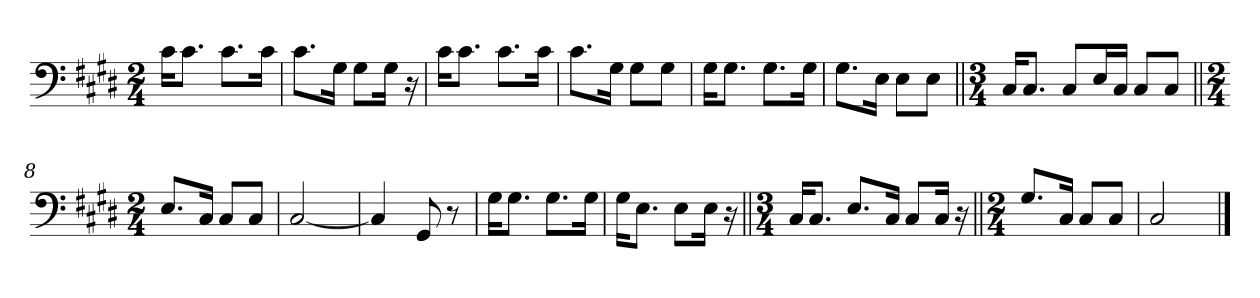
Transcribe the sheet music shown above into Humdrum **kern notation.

**kern
*part1
*staff1
*clefF4
*k[f#c#g#d#]
*M2/4
=1
16c#\KL
8.c#\J
8.c#\L
16c#\Jk
=2
8.c#\L
16G#\Jk
8G#\L
16G#\Jk
16r
=3
16c#\KL
8.c#\J
8.c#\L
16c#\Jk
=4
8.c#\L
16G#\Jk
8G#\L
8G#\J
=5
16G#\KL
8.G#\J
8.G#\L
16G#\Jk
=6
8.G#\L
16E\Jk
8E\L
8E\J
=7||
*M3/4
16C#/KL
8.C#/J
8C#/L
16E/L
16C#/JJ
8C#/L
8C#/J
=8||
*M2/4
8.E/L
16C#/Jk
8C#/L
8C#/J
=9
[2C#/
=10
4C#/]
8GG#/
8r
=11
16G#\KL
8.G#\J
8.G#\L
16G#\Jk
=12
16G#\KL
8.E\J
8E\L
16E\Jk
16r
=13||
*M3/4
16C#/KL
8.C#/J
8.E/L
16C#/Jk
8C#/L
16C#/Jk
16r
=14||
*M2/4
8.G#/L
16C#/Jk
8C#/L
8C#/J
=15
2C#/
==
*-
